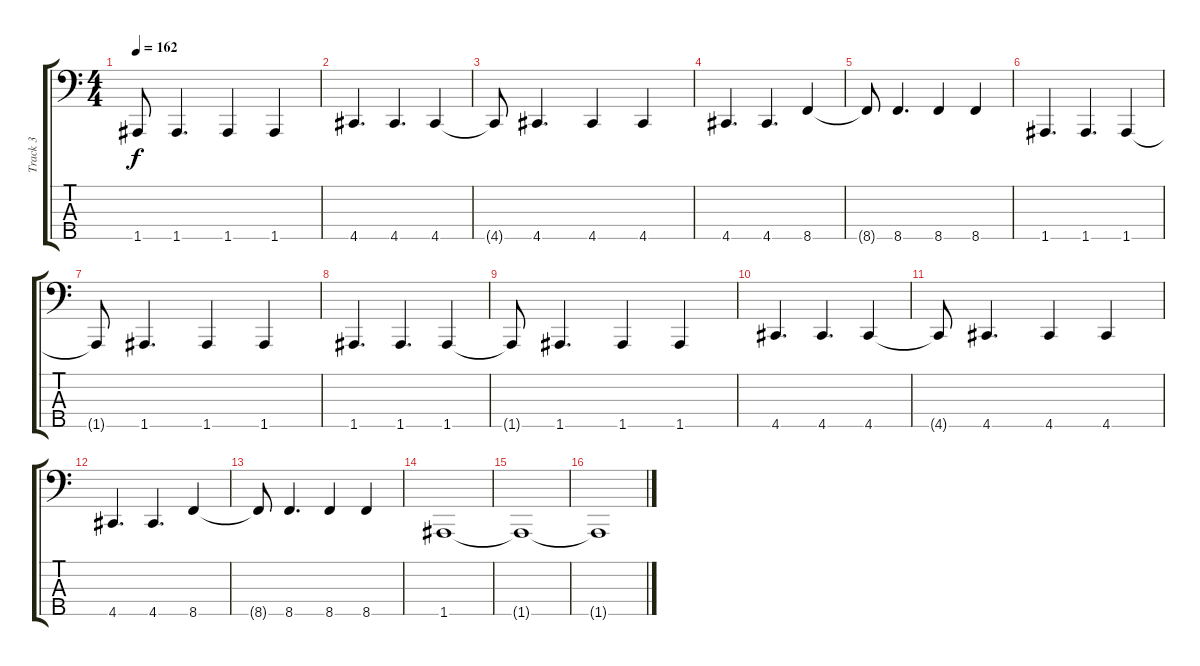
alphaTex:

\track ("Track 3" "Track 3") {instrument electricbassfinger}
\staff {score tabs}
\tuning (G2 D2 A1 E1 A0) {hide}
\ts (4 4)
\tempo 162
\clef f4
\ks c
1.5{t}.8{dy f} 1.5.4{d} 1.5.4 1.5.4 |
4.5.4{d} 4.5.4{d} 4.5.4 |
4.5{t}.8 4.5.4{d} 4.5.4 4.5.4 |
4.5.4{d} 4.5.4{d} 8.5.4 |
8.5{t}.8 8.5.4{d} 8.5.4 8.5.4 |
1.5.4{d} 1.5.4{d} 1.5.4 |
1.5{t}.8 1.5.4{d} 1.5.4 1.5.4 |
1.5.4{d} 1.5.4{d} 1.5.4 |
1.5{t}.8 1.5.4{d} 1.5.4 1.5.4 |
4.5.4{d} 4.5.4{d} 4.5.4 |
4.5{t}.8 4.5.4{d} 4.5.4 4.5.4 |
4.5.4{d} 4.5.4{d} 8.5.4 |
8.5{t}.8 8.5.4{d} 8.5.4 8.5.4 |
1.5.1 |
1.5{t}.1 |
1.5{t}.1
